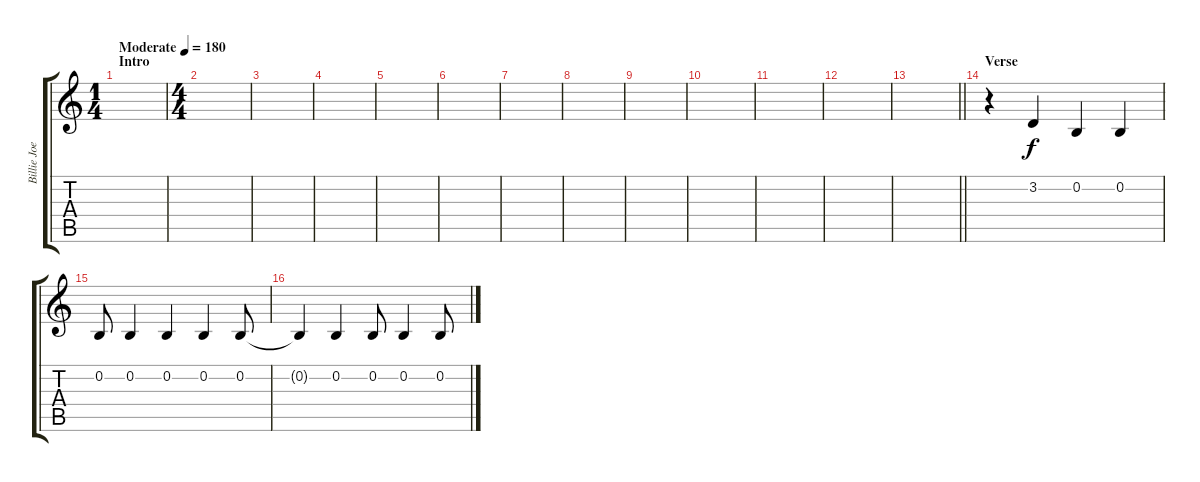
\track ("Billie Joe Armstrong - Vocals" "Billie Joe") {instrument altosax}
\staff {score tabs}
\tuning (E4 B3 G3 D3 A2 E2) {hide}
\ts (1 4)
\section ("" "Intro")
\tempo (180 "Moderate")
\clef g2
\ks c
|
\ts (4 4)
|
|
|
|
|
|
|
|
|
|
|
\barLineRight lightlight
|
\section ("" "Verse")
r.4 3.2.4 0.2.4 0.2.4 |
0.2.8 0.2.4 0.2.4 0.2.4 0.2.8 |
0.2{t}.4 0.2.4 0.2.8 0.2.4 0.2.8
